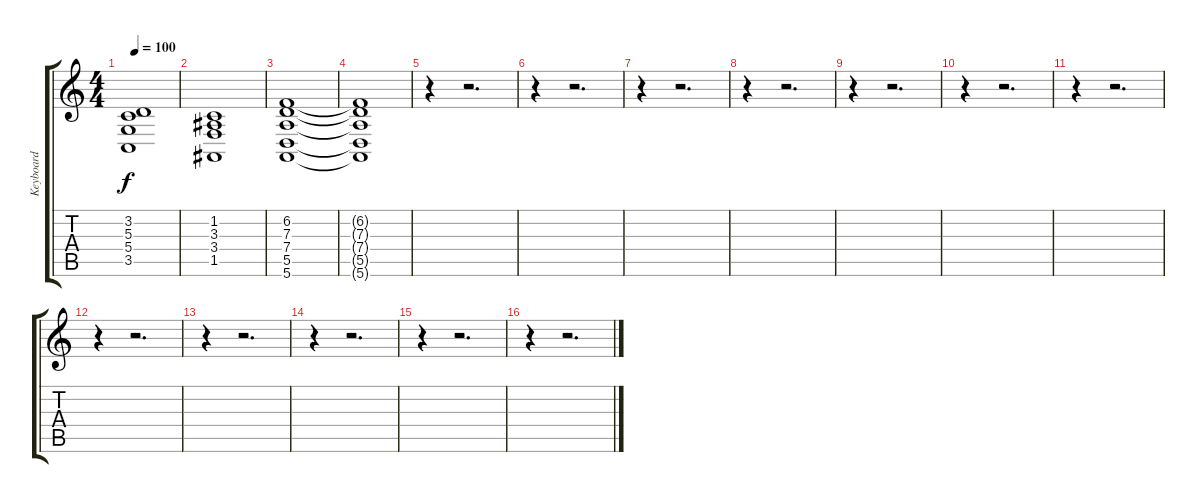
\track ("Keyboard" "Keyboard") {instrument voiceoohs}
\staff {score tabs}
\tuning (E4 B3 G3 D3 A2 E2) {hide}
\ts (4 4)
\tempo 100
\clef g2
\ks c
(3.2 5.3 5.4 3.5).1{dy f} |
(1.2 3.3 3.4 1.5).1 |
(6.2 7.3 7.4 5.5 5.6).1 |
(6.2{t} 7.3{t} 7.4{t} 5.5{t} 5.6{t}).1 |
r.4 r.2{d} |
r.4 r.2{d} |
r.4 r.2{d} |
r.4 r.2{d} |
r.4 r.2{d} |
r.4 r.2{d} |
r.4 r.2{d} |
r.4 r.2{d} |
r.4 r.2{d} |
r.4 r.2{d} |
r.4 r.2{d} |
r.4 r.2{d}
